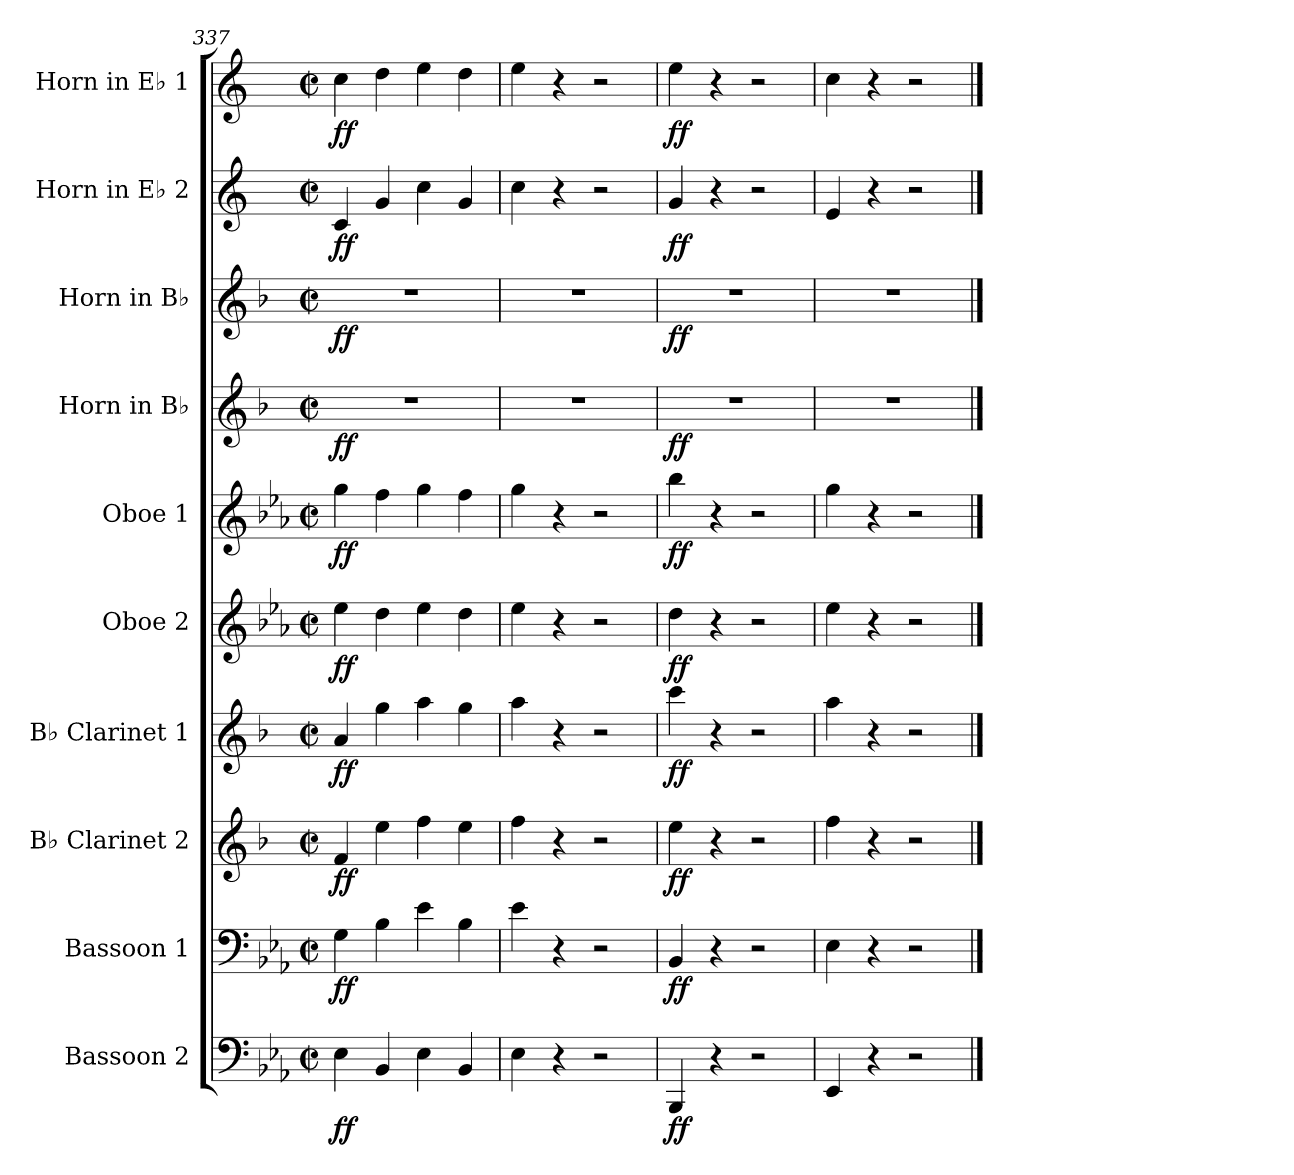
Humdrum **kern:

**kern	**dynam	**kern	**dynam	**kern	**dynam	**kern	**dynam	**kern	**dynam	**kern	**dynam	**kern	**dynam	**kern	**dynam	**kern	**dynam	**kern	**dynam
*part10	*part10	*part9	*part9	*part8	*part8	*part7	*part7	*part6	*part6	*part5	*part5	*part4	*part4	*part3	*part3	*part2	*part2	*part1	*part1
*staff10	*staff10	*staff9	*staff9	*staff8	*staff8	*staff7	*staff7	*staff6	*staff6	*staff5	*staff5	*staff4	*staff4	*staff3	*staff3	*staff2	*staff2	*staff1	*staff1
*I"Bassoon 2	*	*I"Bassoon 1	*	*I"B♭ Clarinet 2	*	*I"B♭ Clarinet 1	*	*I"Oboe 2	*	*I"Oboe 1	*	*I"Horn in B♭	*	*I"Horn in B♭	*	*I"Horn in E♭ 2	*	*I"Horn in E♭ 1	*
*I'Bsn. 2	*	*I'Bsn. 1	*	*I'Cl. 2	*	*I'Cl 1	*	*I'Ob. 2	*	*I'Ob. 1	*	*	*	*	*	*I'Hn. 2	*	*I'Hn. 1	*
*clefF4	*	*clefF4	*	*clefG2	*	*clefG2	*	*clefG2	*	*clefG2	*	*clefG2	*	*clefG2	*	*clefG2	*	*clefG2	*
*	*	*	*	*ITrd1c2	*	*ITrd1c2	*	*	*	*	*	*ITrd1c2	*	*ITrd1c2	*	*ITrd5c9	*	*ITrd5c9	*
*k[b-e-a-]	*	*k[b-e-a-]	*	*k[b-e-a-]	*	*k[b-e-a-]	*	*k[b-e-a-]	*	*k[b-e-a-]	*	*k[b-e-a-]	*	*k[b-e-a-]	*	*k[b-e-a-]	*	*k[b-e-a-]	*
*M2/2	*	*M2/2	*	*M2/2	*	*M2/2	*	*M2/2	*	*M2/2	*	*M2/2	*	*M2/2	*	*M2/2	*	*M2/2	*
*met(c|)	*	*met(c|)	*	*met(c|)	*	*met(c|)	*	*met(c|)	*	*met(c|)	*	*met(c|)	*	*met(c|)	*	*met(c|)	*	*met(c|)	*
=337	=337	=337	=337	=337	=337	=337	=337	=337	=337	=337	=337	=337	=337	=337	=337	=337	=337	=337	=337
!	!LO:DY:b	!	!LO:DY:b	!	!LO:DY:b	!	!LO:DY:b	!	!LO:DY:b	!	!LO:DY:b	!	!LO:DY:b	!	!LO:DY:b	!	!LO:DY:b	!	!LO:DY:b
4E-\	ff	4G\	ff	4e-/	ff	4g/	ff	4ee-\	ff	4gg\	ff	1r	ff	1r	ff	4E-/	ff	4e-\	ff
4BB-/	.	4B-\	.	4dd\	.	4ff\	.	4dd\	.	4ff\	.	.	.	.	.	4B-/	.	4f\	.
4E-\	.	4e-\	.	4ee-\	.	4gg\	.	4ee-\	.	4gg\	.	.	.	.	.	4e-\	.	4g\	.
4BB-/	.	4B-\	.	4dd\	.	4ff\	.	4dd\	.	4ff\	.	.	.	.	.	4B-/	.	4f\	.
=338	=338	=338	=338	=338	=338	=338	=338	=338	=338	=338	=338	=338	=338	=338	=338	=338	=338	=338	=338
4E-\	.	4e-\	.	4ee-\	.	4gg\	.	4ee-\	.	4gg\	.	1r	.	1r	.	4e-\	.	4g\	.
4r	.	4r	.	4r	.	4r	.	4r	.	4r	.	.	.	.	.	4r	.	4r	.
2r	.	2r	.	2r	.	2r	.	2r	.	2r	.	.	.	.	.	2r	.	2r	.
=339	=339	=339	=339	=339	=339	=339	=339	=339	=339	=339	=339	=339	=339	=339	=339	=339	=339	=339	=339
!	!LO:DY:b	!	!LO:DY:b	!	!LO:DY:b	!	!LO:DY:b	!	!LO:DY:b	!	!LO:DY:b	!	!LO:DY:b	!	!LO:DY:b	!	!LO:DY:b	!	!LO:DY:b
4BBB-/	ff	4BB-/	ff	4dd\	ff	4bb-\	ff	4dd\	ff	4bb-\	ff	1r	ff	1r	ff	4B-/	ff	4g\	ff
4r	.	4r	.	4r	.	4r	.	4r	.	4r	.	.	.	.	.	4r	.	4r	.
2r	.	2r	.	2r	.	2r	.	2r	.	2r	.	.	.	.	.	2r	.	2r	.
=340	=340	=340	=340	=340	=340	=340	=340	=340	=340	=340	=340	=340	=340	=340	=340	=340	=340	=340	=340
4EE-/	.	4E-\	.	4ee-\	.	4gg\	.	4ee-\	.	4gg\	.	1r	.	1r	.	4G/	.	4e-\	.
4r	.	4r	.	4r	.	4r	.	4r	.	4r	.	.	.	.	.	4r	.	4r	.
2r	.	2r	.	2r	.	2r	.	2r	.	2r	.	.	.	.	.	2r	.	2r	.
==	==	==	==	==	==	==	==	==	==	==	==	==	==	==	==	==	==	==	==
*-	*-	*-	*-	*-	*-	*-	*-	*-	*-	*-	*-	*-	*-	*-	*-	*-	*-	*-	*-
